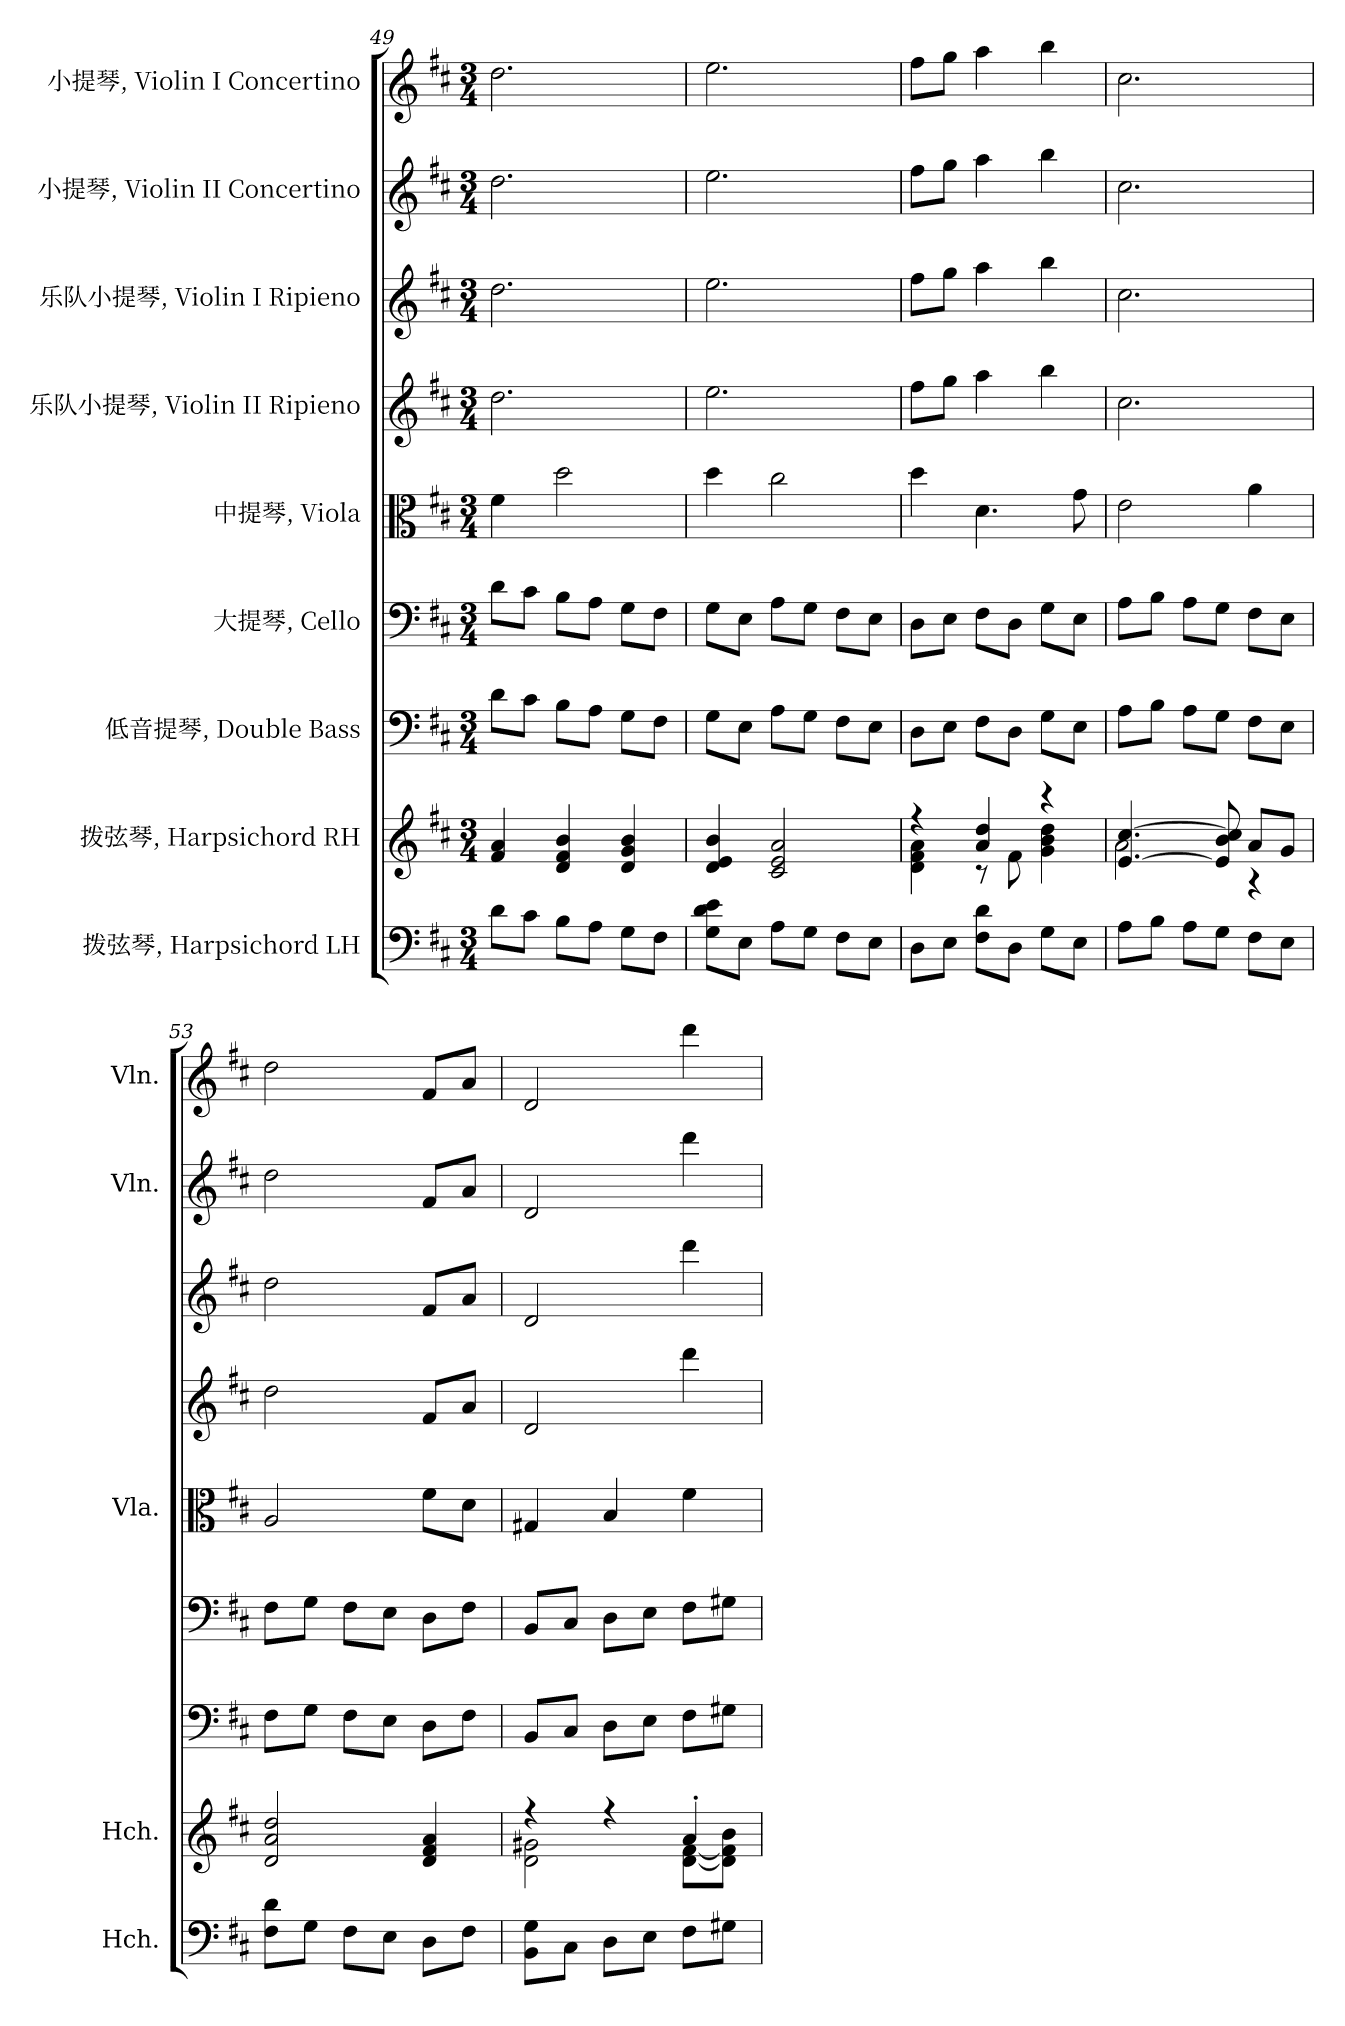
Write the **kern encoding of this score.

**kern	**kern	**kern	**kern	**kern	**kern	**kern	**kern	**kern
*part9	*part8	*part7	*part6	*part5	*part4	*part3	*part2	*part1
*staff9	*staff8	*staff7	*staff6	*staff5	*staff4	*staff3	*staff2	*staff1
*I"拨弦琴, Harpsichord LH	*I"拨弦琴, Harpsichord RH	*I"低音提琴, Double Bass	*I"大提琴, Cello	*I"中提琴, Viola	*I"乐队小提琴, Violin II Ripieno	*I"乐队小提琴, Violin I Ripieno	*I"小提琴, Violin II Concertino	*I"小提琴, Violin I Concertino
*I'Hch.	*I'Hch.	*	*	*I'Vla.	*	*	*I'Vln.	*I'Vln.
*clefF4	*clefG2	*clefF4	*clefF4	*clefC3	*clefG2	*clefG2	*clefG2	*clefG2
*	*	*ITrd7c12	*	*	*	*	*	*
*k[f#c#]	*k[f#c#]	*k[f#c#]	*k[f#c#]	*k[f#c#]	*k[f#c#]	*k[f#c#]	*k[f#c#]	*k[f#c#]
*M3/4	*M3/4	*M3/4	*M3/4	*M3/4	*M3/4	*M3/4	*M3/4	*M3/4
=49	=49	=49	=49	=49	=49	=49	=49	=49
8d\L	4f#/ 4a/	8D\L	8d\L	4f#\	2.dd\	2.dd\	2.dd\	2.dd\
8c#\J	.	8C#\J	8c#\J	.	.	.	.	.
8B\L	4d/ 4f#/ 4b/	8BB\L	8B\L	2dd\	.	.	.	.
8A\J	.	8AA\J	8A\J	.	.	.	.	.
8G\L	4d/ 4g/ 4b/	8GG\L	8G\L	.	.	.	.	.
8F#\J	.	8FF#\J	8F#\J	.	.	.	.	.
=50	=50	=50	=50	=50	=50	=50	=50	=50
8G\ 8d\ 8e\L	4d/ 4e/ 4b/	8GG\L	8G\L	4dd\	2.ee\	2.ee\	2.ee\	2.ee\
8E\J	.	8EE\J	8E\J	.	.	.	.	.
8A\L	2c#/ 2e/ 2a/	8AA\L	8A\L	2cc#\	.	.	.	.
8G\J	.	8GG\J	8G\J	.	.	.	.	.
8F#\L	.	8FF#\L	8F#\L	.	.	.	.	.
8E\J	.	8EE\J	8E\J	.	.	.	.	.
=51	=51	=51	=51	=51	=51	=51	=51	=51
*	*^	*	*	*	*	*	*	*
8D\L	4r	4d\ 4f#\ 4a\	8DD\L	8D\L	4dd\	8ff#\L	8ff#\L	8ff#\L	8ff#\L
8E\J	.	.	8EE\J	8E\J	.	8gg\J	8gg\J	8gg\J	8gg\J
8F#\ 8d\L	4a/ 4dd/	8r	8FF#\L	8F#\L	4.d\	4aa\	4aa\	4aa\	4aa\
8D\J	.	8f#\	8DD\J	8D\J	.	.	.	.	.
8G\L	4r	4g\ 4b\ 4dd\	8GG\L	8G\L	.	4bb\	4bb\	4bb\	4bb\
8E\J	.	.	8EE\J	8E\J	8g\	.	.	.	.
!!LO:PB:g=z
=52	=52	=52	=52	=52	=52	=52	=52	=52	=52
8A\L	[4.e/ [4.cc#/	2a\	8AA\L	8A\L	2e\	2.cc#\	2.cc#\	2.cc#\	2.cc#\
8B\J	.	.	8BB\J	8B\J	.	.	.	.	.
8A\L	.	.	8AA\L	8A\L	.	.	.	.	.
8G\J	8e/] 8b/ 8cc#/]	.	8GG\J	8G\J	.	.	.	.	.
8F#\L	8a/L	4r	8FF#\L	8F#\L	4a\	.	.	.	.
8E\J	8g/J	.	8EE\J	8E\J	.	.	.	.	.
*	*v	*v	*	*	*	*	*	*	*
=53	=53	=53	=53	=53	=53	=53	=53	=53
8F#\ 8d\L	2d/ 2a/ 2dd/	8FF#\L	8F#\L	2A/	2dd\	2dd\	2dd\	2dd\
8G\J	.	8GG\J	8G\J	.	.	.	.	.
8F#\L	.	8FF#\L	8F#\L	.	.	.	.	.
8E\J	.	8EE\J	8E\J	.	.	.	.	.
8D\L	4d/ 4f#/ 4a/	8DD\L	8D\L	8f#\L	8f#/L	8f#/L	8f#/L	8f#/L
8F#\J	.	8FF#\J	8F#\J	8d\J	8a/J	8a/J	8a/J	8a/J
=54	=54	=54	=54	=54	=54	=54	=54	=54
*	*^	*	*	*	*	*	*	*
8BB\ 8G\L	4r	2d\ 2g#X\	8BBB/L	8BB/L	4G#X/	2d/	2d/	2d/	2d/
8C#\J	.	.	8CC#/J	8C#/J	.	.	.	.	.
8D\L	4r	.	8DD\L	8D\L	4B/	.	.	.	.
8E\J	.	.	8EE\J	8E\J	.	.	.	.	.
8F#\L	4a'/	[8d\ [8f#\L	8FF#\L	8F#\L	4f#\	4ddd\	4ddd\	4ddd\	4ddd\
8G#X\J	.	8d\] 8f#\] 8b\J	8GG#X\J	8G#X\J	.	.	.	.	.
*	*v	*v	*	*	*	*	*	*	*
=	=	=	=	=	=	=	=	=
*-	*-	*-	*-	*-	*-	*-	*-	*-
